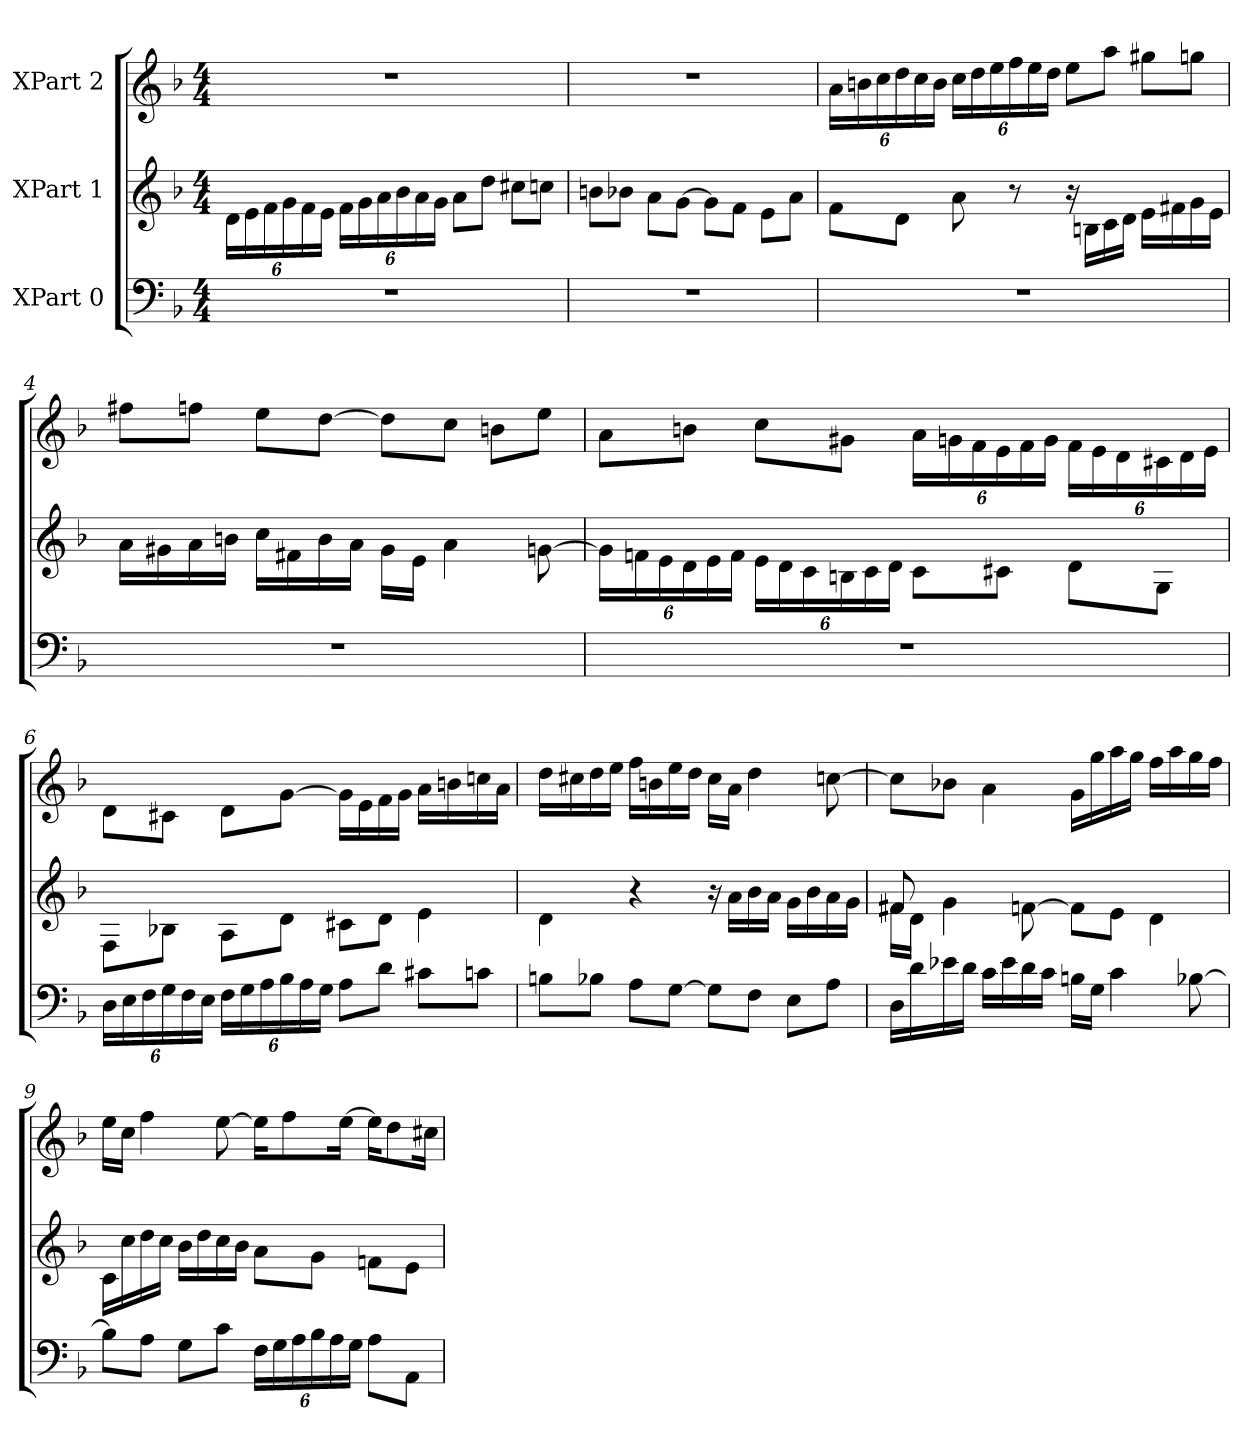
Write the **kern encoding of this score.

**kern	**kern	**kern
*part3	*part2	*part1
*staff3	*staff2	*staff1
*I"XPart 0	*I"XPart 1	*I"XPart 2
*clefF4	*clefG2	*clefG2
*k[b-]	*k[b-]	*k[b-]
*M4/4	*M4/4	*M4/4
=1	=1	=1
1r	24d\L	1r
.	24e\	.
.	24f\	.
.	24g\	.
.	24f\	.
.	24e\J	.
.	24f\L	.
.	24g\	.
.	24a\	.
.	24b-\	.
.	24a\	.
.	24g\J	.
.	8a\L	.
.	8dd\J	.
.	8cc#X\L	.
.	8ccn\J	.
=2	=2	=2
1r	8bn\L	1r
.	8b-X\J	.
.	8a\L	.
.	[8g\J	.
.	8g\L]	.
.	8f\J	.
.	8e\L	.
.	8a\J	.
=3	=3	=3
1r	8f\L	24a\L
.	.	24bn\
.	.	24cc\
.	8d\J	24dd\
.	.	24cc\
.	.	24b\J
.	8a\	24cc\L
.	.	24dd\
.	.	24ee\
.	8r	24ff\
.	.	24ee\
.	.	24dd\J
.	16r	8ee\L
.	16Bn\L	.
.	16c\	8aa\J
.	16d\J	.
.	16e\L	8gg#X\L
.	16f#X\	.
.	16g\	8ggn\J
.	16e\J	.
=4	=4	=4
1r	16a\L	8ff#X\L
.	16g#X\	.
.	16a\	8ffn\J
.	16bn\J	.
.	16cc\L	8ee\L
.	16f#X\	.
.	16b\	[8dd\J
.	16a\J	.
.	16g#\L	8dd\L]
.	16e\J	.
.	4a\	8cc\J
.	.	8bn\L
.	[8gn\	8ee\J
=5	=5	=5
1r	24g\L]	8a\L
.	24fn\	.
.	24e\	.
.	24d\	8bn\J
.	24e\	.
.	24f\J	.
.	24e\L	8cc\L
.	24d\	.
.	24c\	.
.	24Bn\	8g#X\J
.	24c\	.
.	24d\J	.
.	8c\L	24a\L
.	.	24gn\
.	.	24f\
.	8c#X\J	24e\
.	.	24f\
.	.	24g\J
.	8d\L	24f\L
.	.	24e\
.	.	24d\
.	8G\J	24c#X\
.	.	24d\
.	.	24e\J
=6	=6	=6
24D\L	8F\L	8d\L
24E\	.	.
24F\	.	.
24G\	8B-X\J	8c#X\J
24F\	.	.
24E\J	.	.
24F\L	8A\L	8d\L
24G\	.	.
24A\	.	.
24B-\	8d\J	[8g\J
24A\	.	.
24G\J	.	.
8A\L	8c#X\L	16g\L]
.	.	16e\
8d\J	8d\J	16f\
.	.	16g\J
8c#X\L	4e\	16a\L
.	.	16bn\
8cn\J	.	16ccn\
.	.	16a\J
=7	=7	=7
8Bn\L	4d\	16dd\L
.	.	16cc#X\
8B-X\J	.	16dd\
.	.	16ee\J
8A\L	4r	16ff\L
.	.	16bn\
[8G\J	.	16ee\
.	.	16dd\J
8G\L]	16r	16cc#\L
.	16a\L	16a\J
8F\J	16b-\	4dd\
.	16a\J	.
8E\L	16g\L	.
.	16b-\	.
8A\J	16a\	[8ccn\
.	16g\J	.
=8	=8	=8
*	*^	*
16D\L	16f#X\L	8f#X/	8cc\L]
16d\	16d\J	.	.
16e-X\	4g\	2..ryy	8b-X\J
16d\J	.	.	.
16c\L	.	.	4a\
16e-\	.	.	.
16d\	[8fn\	.	.
16c\J	.	.	.
16Bn\L	8f\L]	.	16g\L
16G\J	.	.	16gg\
4c\	8e\J	.	16aa\
.	.	.	16gg\J
.	4d\	.	16ff\L
.	.	.	16aa\
[8B-X\	.	.	16gg\
.	.	.	16ff\J
*	*v	*v	*
=9	=9	=9
8B-\L]	16c\L	16ee\L
.	16cc\	16cc\J
8A\J	16dd\	4ff\
.	16cc\J	.
8G\L	16b-\L	.
.	16dd\	.
8c\J	16cc\	[8ee\
.	16b-\J	.
24F\L	8a\L	16ee\L]
24G\	.	.
.	.	8ff\
24A\	.	.
24B-\	8g\J	.
24A\	.	.
.	.	[16ee\J
24G\J	.	.
8A\L	8fn\L	16ee\L]
.	.	8dd\
8AA\J	8e\J	.
.	.	16cc#X\J
=	=	=
*-	*-	*-
